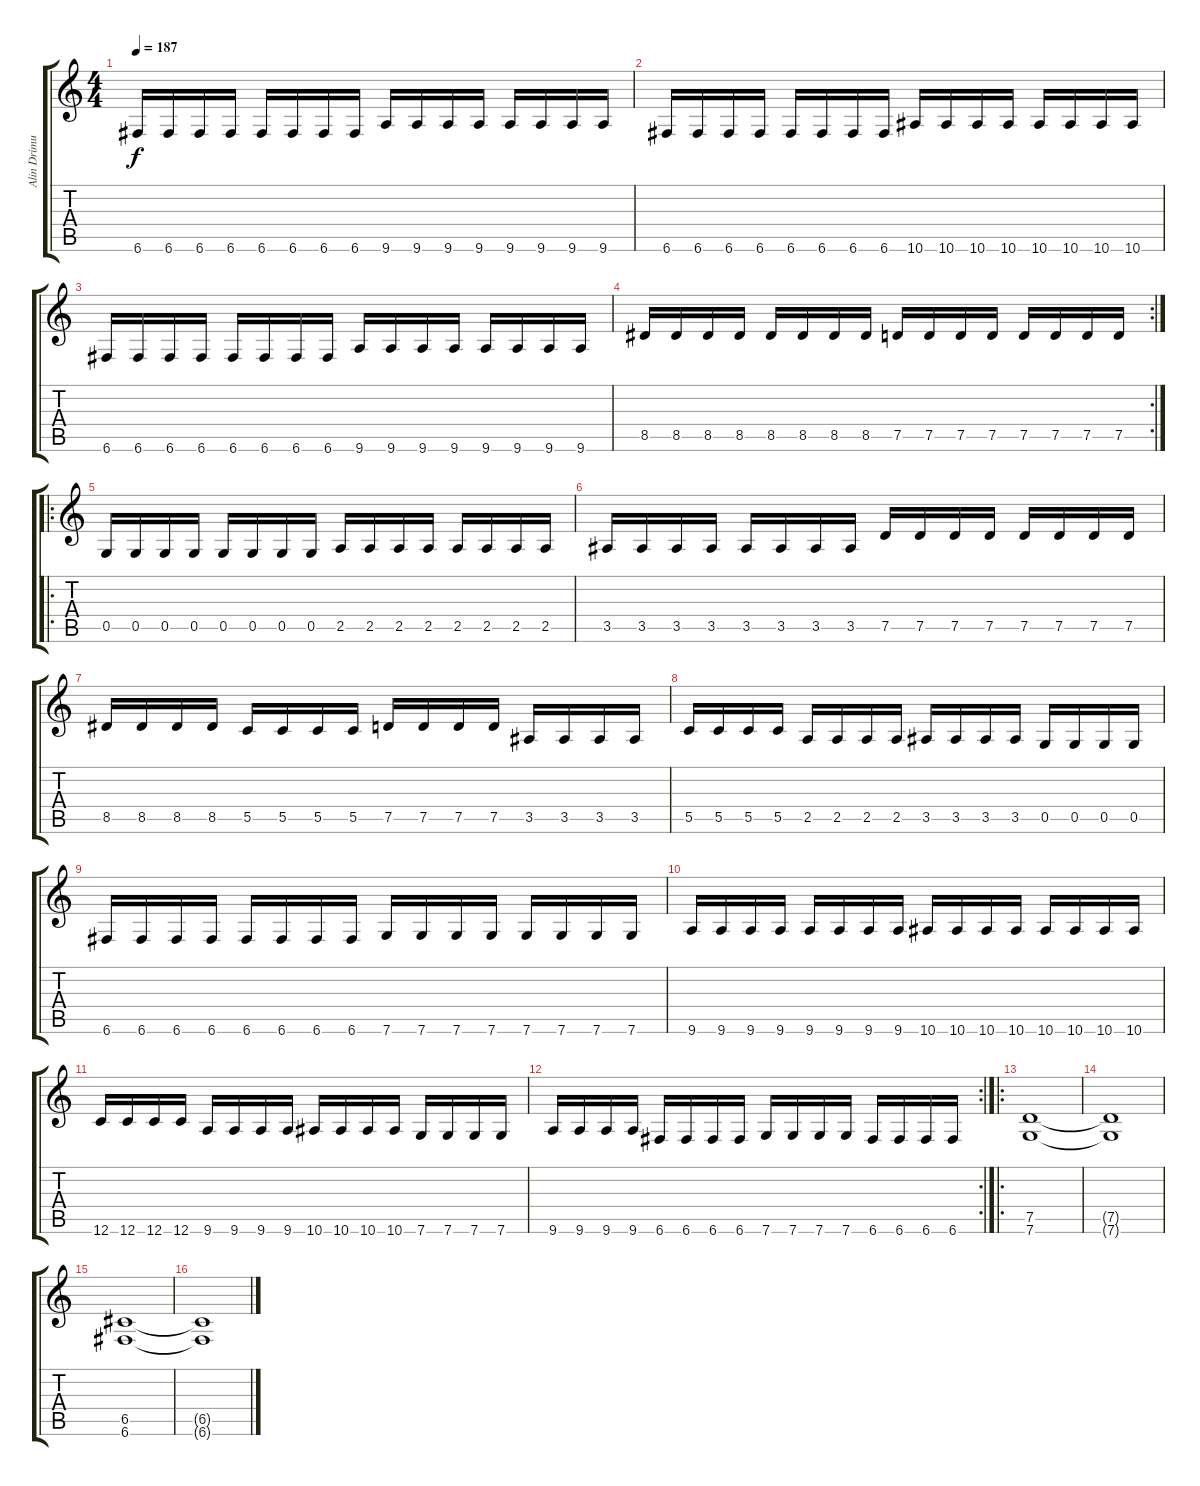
\track ("Alin Drimus (Chitara)" "Alin Drimu") {instrument overdrivenguitar}
\staff {score tabs}
\tuning (E4 C4 G3 C3 G2 C2) {hide}
\ts (4 4)
\tempo 187
\clef g2
\ks c
6.6.16{dy f} 6.6.16 6.6.16 6.6.16 6.6.16 6.6.16 6.6.16 6.6.16 9.6.16 9.6.16 9.6.16 9.6.16 9.6.16 9.6.16 9.6.16 9.6.16 |
6.6.16 6.6.16 6.6.16 6.6.16 6.6.16 6.6.16 6.6.16 6.6.16 10.6.16 10.6.16 10.6.16 10.6.16 10.6.16 10.6.16 10.6.16 10.6.16 |
6.6.16 6.6.16 6.6.16 6.6.16 6.6.16 6.6.16 6.6.16 6.6.16 9.6.16 9.6.16 9.6.16 9.6.16 9.6.16 9.6.16 9.6.16 9.6.16 |
\rc 2
8.5.16 8.5.16 8.5.16 8.5.16 8.5.16 8.5.16 8.5.16 8.5.16 7.5.16 7.5.16 7.5.16 7.5.16 7.5.16 7.5.16 7.5.16 7.5.16 |
\ro
0.5.16 0.5.16 0.5.16 0.5.16 0.5.16 0.5.16 0.5.16 0.5.16 2.5.16 2.5.16 2.5.16 2.5.16 2.5.16 2.5.16 2.5.16 2.5.16 |
3.5.16 3.5.16 3.5.16 3.5.16 3.5.16 3.5.16 3.5.16 3.5.16 7.5.16 7.5.16 7.5.16 7.5.16 7.5.16 7.5.16 7.5.16 7.5.16 |
8.5.16 8.5.16 8.5.16 8.5.16 5.5.16 5.5.16 5.5.16 5.5.16 7.5.16 7.5.16 7.5.16 7.5.16 3.5.16 3.5.16 3.5.16 3.5.16 |
5.5.16 5.5.16 5.5.16 5.5.16 2.5.16 2.5.16 2.5.16 2.5.16 3.5.16 3.5.16 3.5.16 3.5.16 0.5.16 0.5.16 0.5.16 0.5.16 |
6.6.16 6.6.16 6.6.16 6.6.16 6.6.16 6.6.16 6.6.16 6.6.16 7.6.16 7.6.16 7.6.16 7.6.16 7.6.16 7.6.16 7.6.16 7.6.16 |
9.6.16 9.6.16 9.6.16 9.6.16 9.6.16 9.6.16 9.6.16 9.6.16 10.6.16 10.6.16 10.6.16 10.6.16 10.6.16 10.6.16 10.6.16 10.6.16 |
12.6.16 12.6.16 12.6.16 12.6.16 9.6.16 9.6.16 9.6.16 9.6.16 10.6.16 10.6.16 10.6.16 10.6.16 7.6.16 7.6.16 7.6.16 7.6.16 |
\rc 2
9.6.16 9.6.16 9.6.16 9.6.16 6.6.16 6.6.16 6.6.16 6.6.16 7.6.16 7.6.16 7.6.16 7.6.16 6.6.16 6.6.16 6.6.16 6.6.16 |
\ro
(7.5 7.6).1 |
(7.5{t} 7.6{t}).1 |
(6.5 6.6).1 |
(6.5{t} 6.6{t}).1
